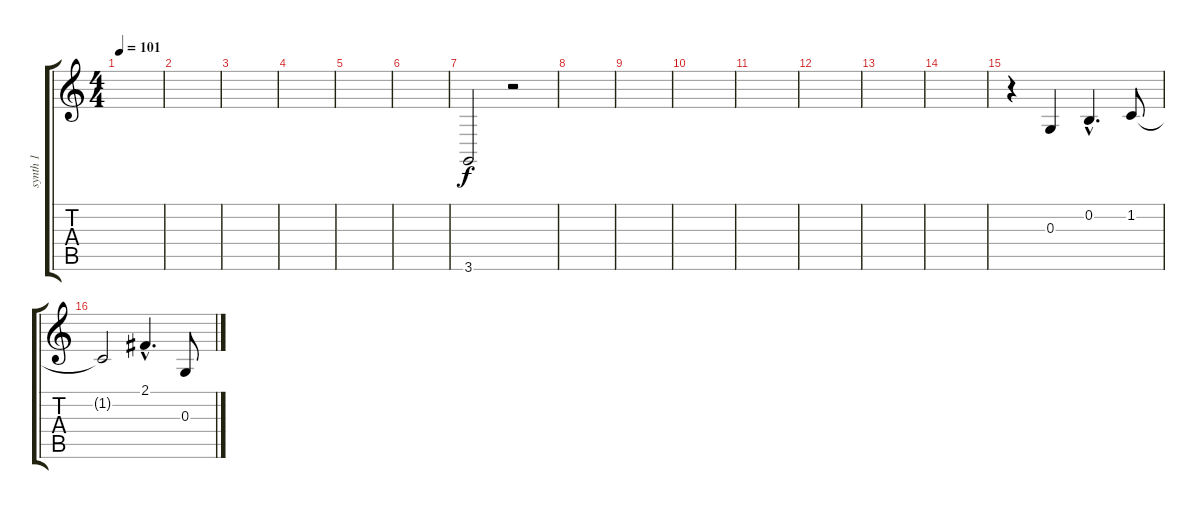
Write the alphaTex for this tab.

\track ("synth 1" "synth 1") {instrument pad1newage}
\staff {score tabs}
\tuning (E4 B3 G3 D3 A2 E2) {hide}
\ts (4 4)
\tempo 101
\clef g2
\ks c
|
|
|
|
|
|
3.6.2 r.2 |
|
|
|
|
|
|
|
r.4 0.3.4 0.2{hac}.4{d} 1.2.8 |
1.2{t}.2 2.1{hac}.4{d} 0.3.8
